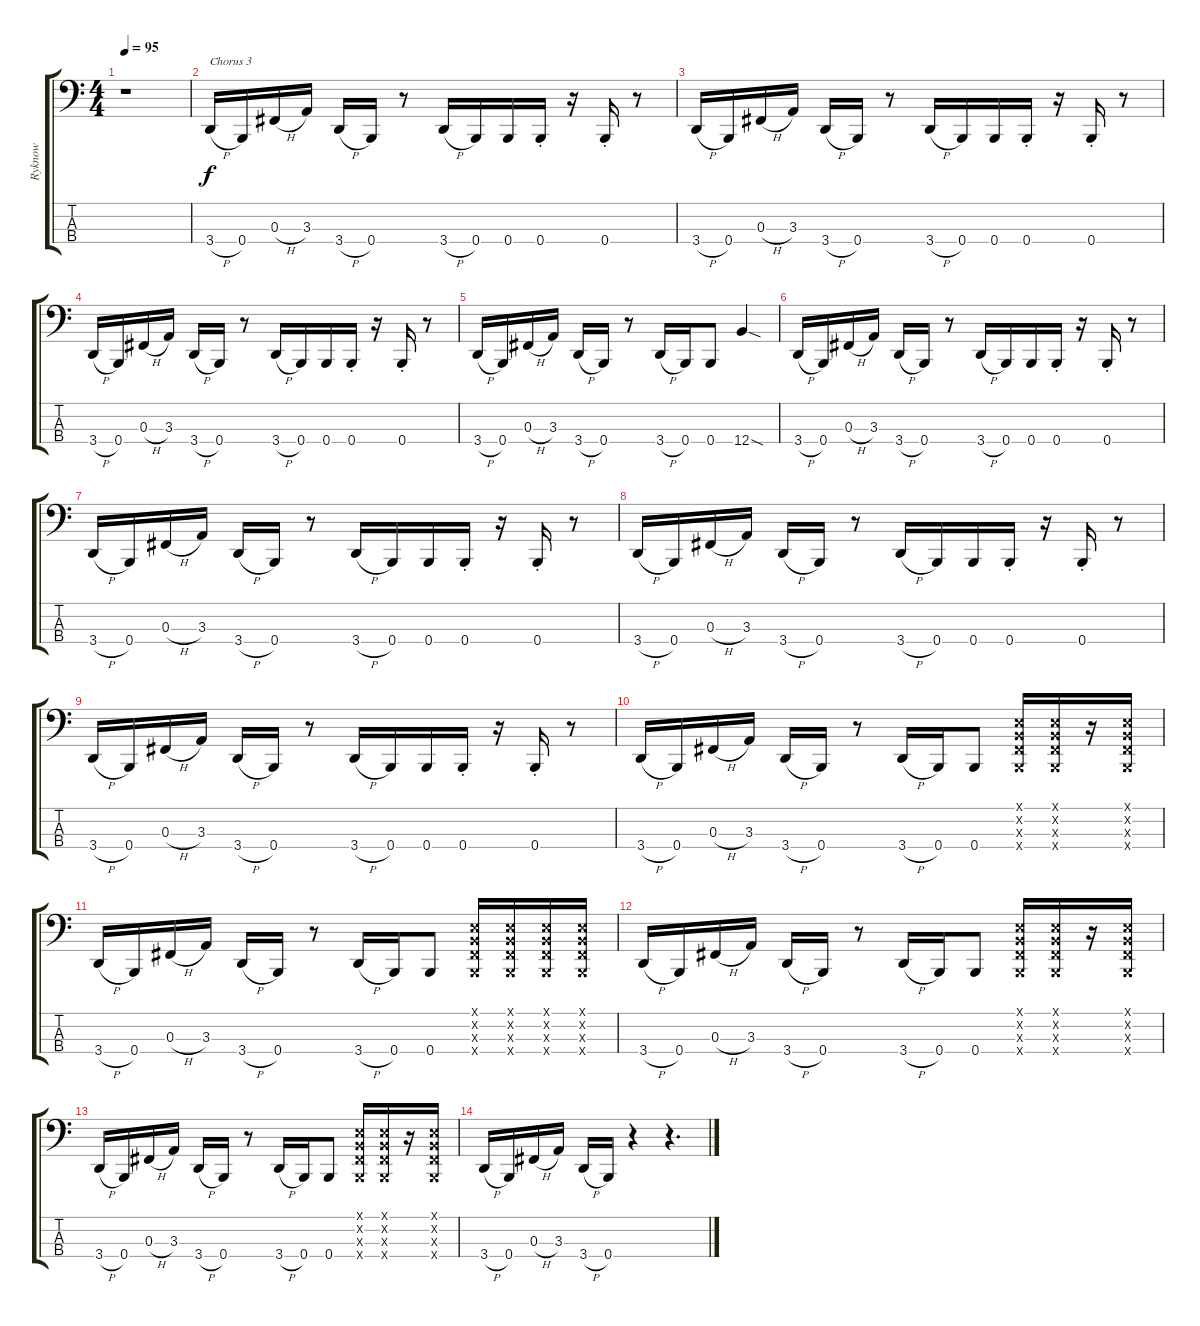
\track ("Ryknow" "Ryknow") {instrument electricbassfinger}
\staff {score tabs}
\tuning (E2 B1 Gb1 B0) {hide}
\ts (4 4)
\tempo 95
\clef f4
\ks c
r.1{dy f} |
3.4{h}.16{txt "Chorus 3"} 0.4.16 0.3{h}.16 3.3.16 3.4{h}.16 0.4.16 r.8 3.4{h}.16 0.4.16 0.4.16 0.4{st}.16 r.16 0.4{st}.16 r.8 |
3.4{h}.16 0.4.16 0.3{h}.16 3.3.16 3.4{h}.16 0.4.16 r.8 3.4{h}.16 0.4.16 0.4.16 0.4{st}.16 r.16 0.4{st}.16 r.8 |
3.4{h}.16 0.4.16 0.3{h}.16 3.3.16 3.4{h}.16 0.4.16 r.8 3.4{h}.16 0.4.16 0.4.16 0.4{st}.16 r.16 0.4{st}.16 r.8 |
3.4{h}.16 0.4.16 0.3{h}.16 3.3.16 3.4{h}.16 0.4.16 r.8 3.4{h}.16 0.4.16 0.4.8 12.4{sod}.4 |
3.4{h}.16 0.4.16 0.3{h}.16 3.3.16 3.4{h}.16 0.4.16 r.8 3.4{h}.16 0.4.16 0.4.16 0.4{st}.16 r.16 0.4{st}.16 r.8 |
3.4{h}.16 0.4.16 0.3{h}.16 3.3.16 3.4{h}.16 0.4.16 r.8 3.4{h}.16 0.4.16 0.4.16 0.4{st}.16 r.16 0.4{st}.16 r.8 |
3.4{h}.16 0.4.16 0.3{h}.16 3.3.16 3.4{h}.16 0.4.16 r.8 3.4{h}.16 0.4.16 0.4.16 0.4{st}.16 r.16 0.4{st}.16 r.8 |
3.4{h}.16 0.4.16 0.3{h}.16 3.3.16 3.4{h}.16 0.4.16 r.8 3.4{h}.16 0.4.16 0.4.16 0.4{st}.16 r.16 0.4{st}.16 r.8 |
3.4{h}.16 0.4.16 0.3{h}.16 3.3.16 3.4{h}.16 0.4.16 r.8 3.4{h}.16 0.4.16 0.4.8 (0.1{x} 0.2{x} 0.3{x} 0.4{x}).16 (0.1{x} 0.2{x} 0.3{x} 0.4{x}).16 r.16 (0.1{x} 0.2{x} 0.3{x} 0.4{x}).16 |
3.4{h}.16 0.4.16 0.3{h}.16 3.3.16 3.4{h}.16 0.4.16 r.8 3.4{h}.16 0.4.16 0.4.8 (0.1{x} 0.2{x} 0.3{x} 0.4{x}).16 (0.1{x} 0.2{x} 0.3{x} 0.4{x}).16 (0.1{x} 0.2{x} 0.3{x} 0.4{x}).16 (0.1{x} 0.2{x} 0.3{x} 0.4{x}).16 |
3.4{h}.16 0.4.16 0.3{h}.16 3.3.16 3.4{h}.16 0.4.16 r.8 3.4{h}.16 0.4.16 0.4.8 (0.1{x} 0.2{x} 0.3{x} 0.4{x}).16 (0.1{x} 0.2{x} 0.3{x} 0.4{x}).16 r.16 (0.1{x} 0.2{x} 0.3{x} 0.4{x}).16 |
3.4{h}.16 0.4.16 0.3{h}.16 3.3.16 3.4{h}.16 0.4.16 r.8 3.4{h}.16 0.4.16 0.4.8 (0.1{x} 0.2{x} 0.3{x} 0.4{x}).16 (0.1{x} 0.2{x} 0.3{x} 0.4{x}).16 r.16 (0.1{x} 0.2{x} 0.3{x} 0.4{x}).16 |
3.4{h}.16 0.4.16 0.3{h}.16 3.3.16 3.4{h}.16 0.4.16 r.4 r.4{d}
